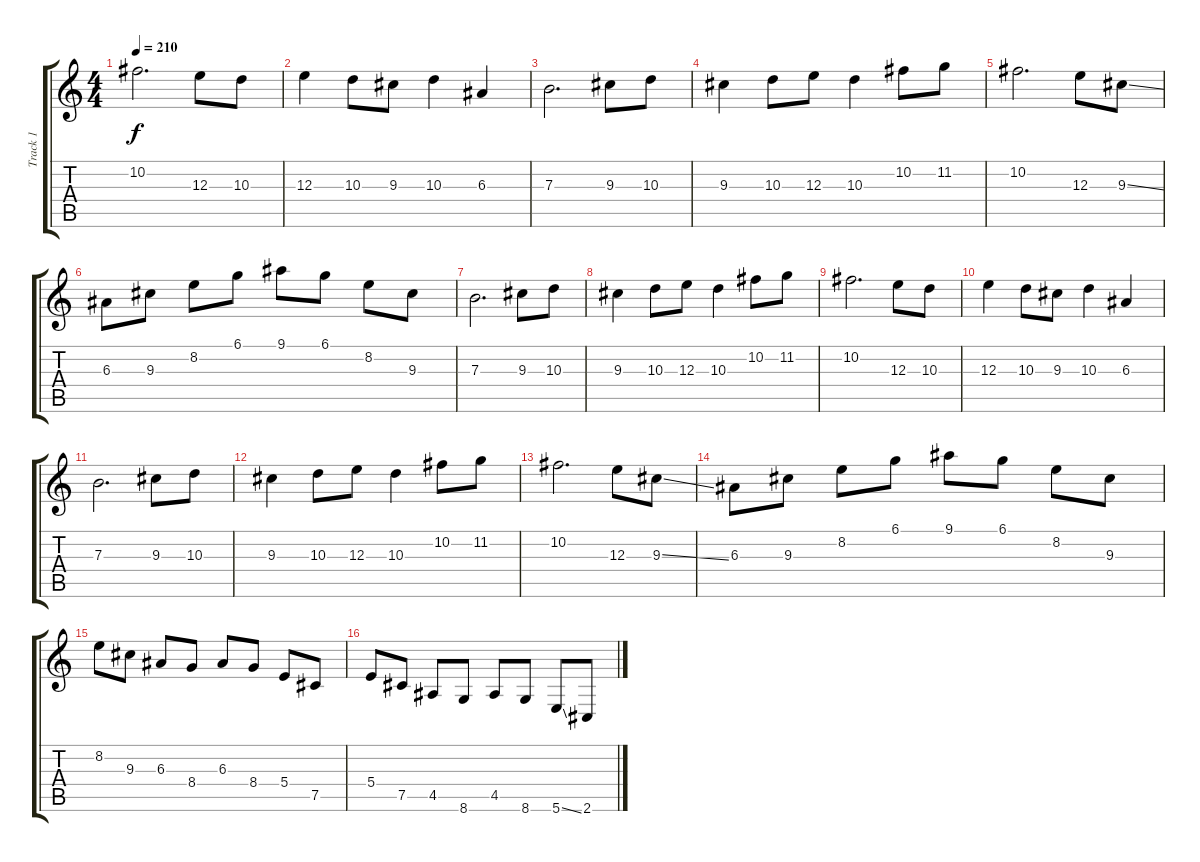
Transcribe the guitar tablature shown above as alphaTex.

\track ("Track 1" "Track 1") {instrument distortionguitar}
\staff {score tabs}
\tuning (Db4 Ab3 E3 B2 Gb2 B1) {hide}
\ts (4 4)
\tempo 210
\clef g2
\ks c
10.2.2{d dy f} 12.3.8 10.3.8 |
12.3.4 10.3.8 9.3.8 10.3.4 6.3.4 |
7.3.2{d} 9.3.8 10.3.8 |
9.3.4 10.3.8 12.3.8 10.3.4 10.2.8 11.2.8 |
10.2.2{d} 12.3.8 9.3{ss}.8 |
6.3.8 9.3.8 8.2.8 6.1.8 9.1.8 6.1.8 8.2.8 9.3.8 |
7.3.2{d} 9.3.8 10.3.8 |
9.3.4 10.3.8 12.3.8 10.3.4 10.2.8 11.2.8 |
10.2.2{d} 12.3.8 10.3.8 |
12.3.4 10.3.8 9.3.8 10.3.4 6.3.4 |
7.3.2{d} 9.3.8 10.3.8 |
9.3.4 10.3.8 12.3.8 10.3.4 10.2.8 11.2.8 |
10.2.2{d} 12.3.8 9.3{ss}.8 |
6.3.8 9.3.8 8.2.8 6.1.8 9.1.8 6.1.8 8.2.8 9.3.8 |
8.2.8 9.3.8 6.3.8 8.4.8 6.3.8 8.4.8 5.4.8 7.5.8 |
5.4.8 7.5.8 4.5.8 8.6.8 4.5.8 8.6.8 5.6{ss}.8 2.6.8
